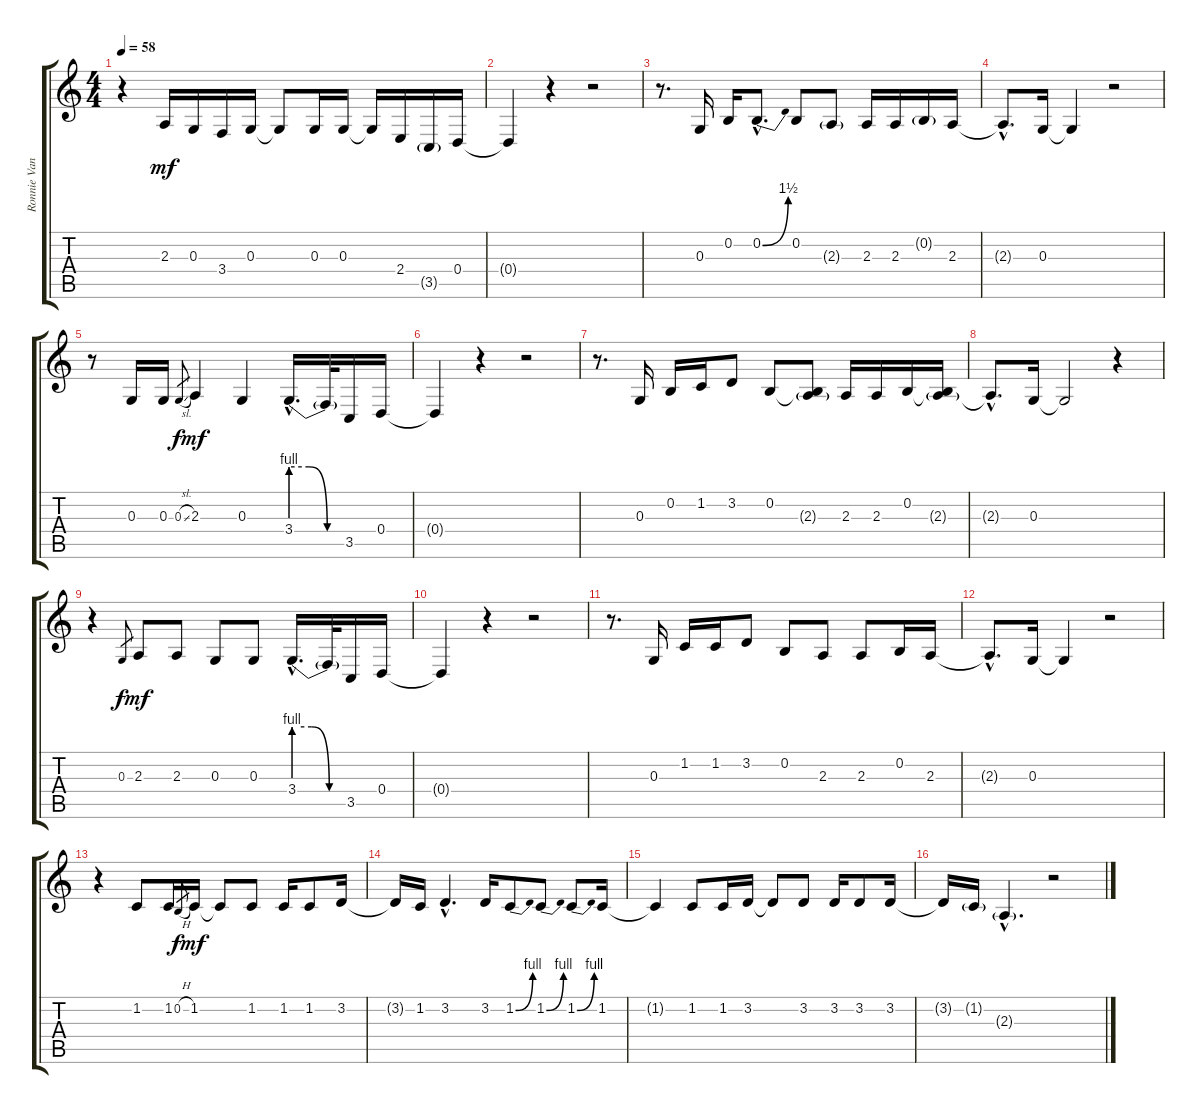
\track ("Ronnie Van Zant (Lead Vocals)" "Ronnie Van") {instrument lead2sawtooth}
\staff {score tabs}
\tuning (E4 B3 G3 D3 A2 E2) {hide}
\ts (4 4)
\tempo 58
\clef g2
\ks c
r.4{dy mf} 2.3.16 0.3.16 3.4.16 0.3.16 0.3{t}.8 0.3.16 0.3.16 0.3{t}.16 2.4.16 3.5{g}.16 0.4.16 |
0.4{t}.4 r.4 r.2 |
r.8{d} 0.3.16 0.2.16 0.2{be (bend 0 0 60 6) hac}.8{d} 0.2.8 2.3{g}.8 2.3.16 2.3.16 0.2{g}.16 2.3.16 |
2.3{hac t}.8{d} 0.3.16 0.3{t}.4 r.2 |
r.8 0.3.16 0.3.16 0.3{sl}.8{gr dy f} 2.3.4{dy mf} 0.3.4 3.4{be (custom 0 4 20 4 40 0 60 0) hac}.16{d} 3.4{t}.32 3.5.16 0.4.16 |
0.4{t}.4 r.4 r.2 |
r.8{d} 0.3.16 0.2.16 1.2.16 3.2.8 0.2.8 (0.2{t} 2.3{g}).8 2.3.16 2.3.16 0.2.16 (0.2{t} 2.3{g}).16 |
2.3{hac t}.8{d} 0.3.16 0.3{t}.2 r.4 |
r.4 0.3.8{gr dy f} 2.3.8{dy mf} 2.3.8 0.3.8 0.3.8 3.4{be (custom 0 4 20 4 40 0 60 0) hac}.16{d} 3.4{t}.32 3.5.16 0.4.16 |
0.4{t}.4 r.4 r.2 |
r.8{d} 0.3.16 1.2.16 1.2.16 3.2.8 0.2.8 2.3.8 2.3.8 0.2.16 2.3.16 |
2.3{hac t}.8{d} 0.3.16 0.3{t}.4 r.2 |
r.4{volume 16} 1.2.8 1.2.16 0.2{h}.8{gr dy f} 1.2.16{dy mf} 1.2{t}.8 1.2.8 1.2.16 1.2.8 3.2.16 |
3.2{t}.16 1.2.16 3.2{hac}.4{d} 3.2.16 1.2{be (bend 0 0 60 4)}.8 1.2{be (bend 0 0 60 4)}.8 1.2{be (bend 0 0 60 4)}.8 1.2.16 |
1.2{t}.4 1.2.8 1.2.16 3.2.16 3.2{t}.8 3.2.8 3.2.16 3.2.8 3.2.16 |
3.2{t}.16 1.2{g}.16 2.3{g hac}.4{d} r.2
